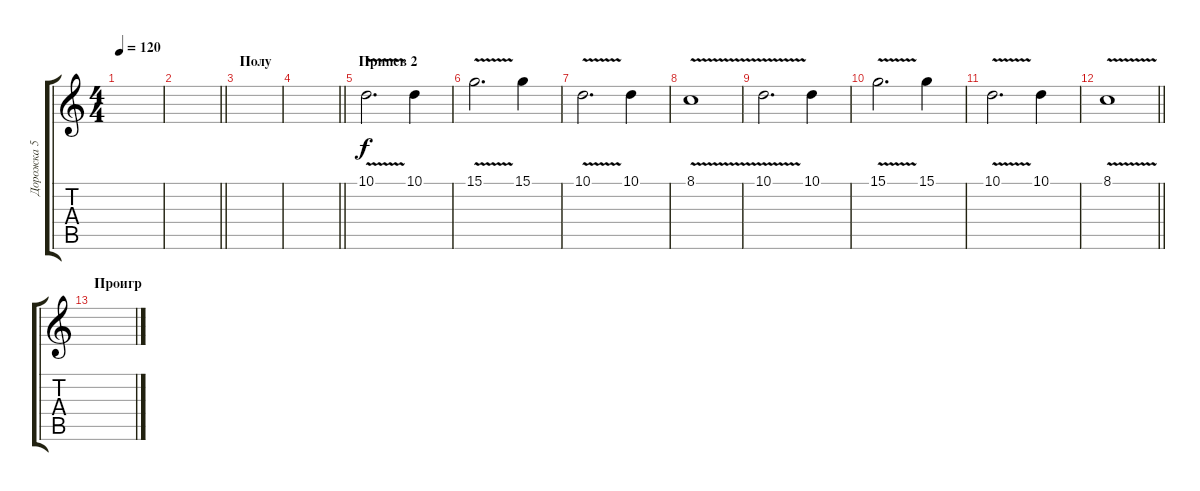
\track ("Дорожка 5" "Дорожка 5") {instrument violin}
\staff {score tabs}
\tuning (E4 B3 G3 D3 A2 E2) {hide}
\ts (4 4)
\tempo 120
\clef g2
\ks c
|
\barLineRight lightlight
|
\section ("" "Полу")
|
\barLineRight lightlight
|
\section ("" "Припев 2")
10.1{v}.2{d} 10.1.4 |
15.1{v}.2{d} 15.1.4 |
10.1{v}.2{d} 10.1.4 |
8.1{v}.1 |
10.1{v}.2{d} 10.1.4 |
15.1{v}.2{d} 15.1.4 |
10.1{v}.2{d} 10.1.4 |
\barLineRight lightlight
8.1{v}.1 |
\section ("" "Проигр")
